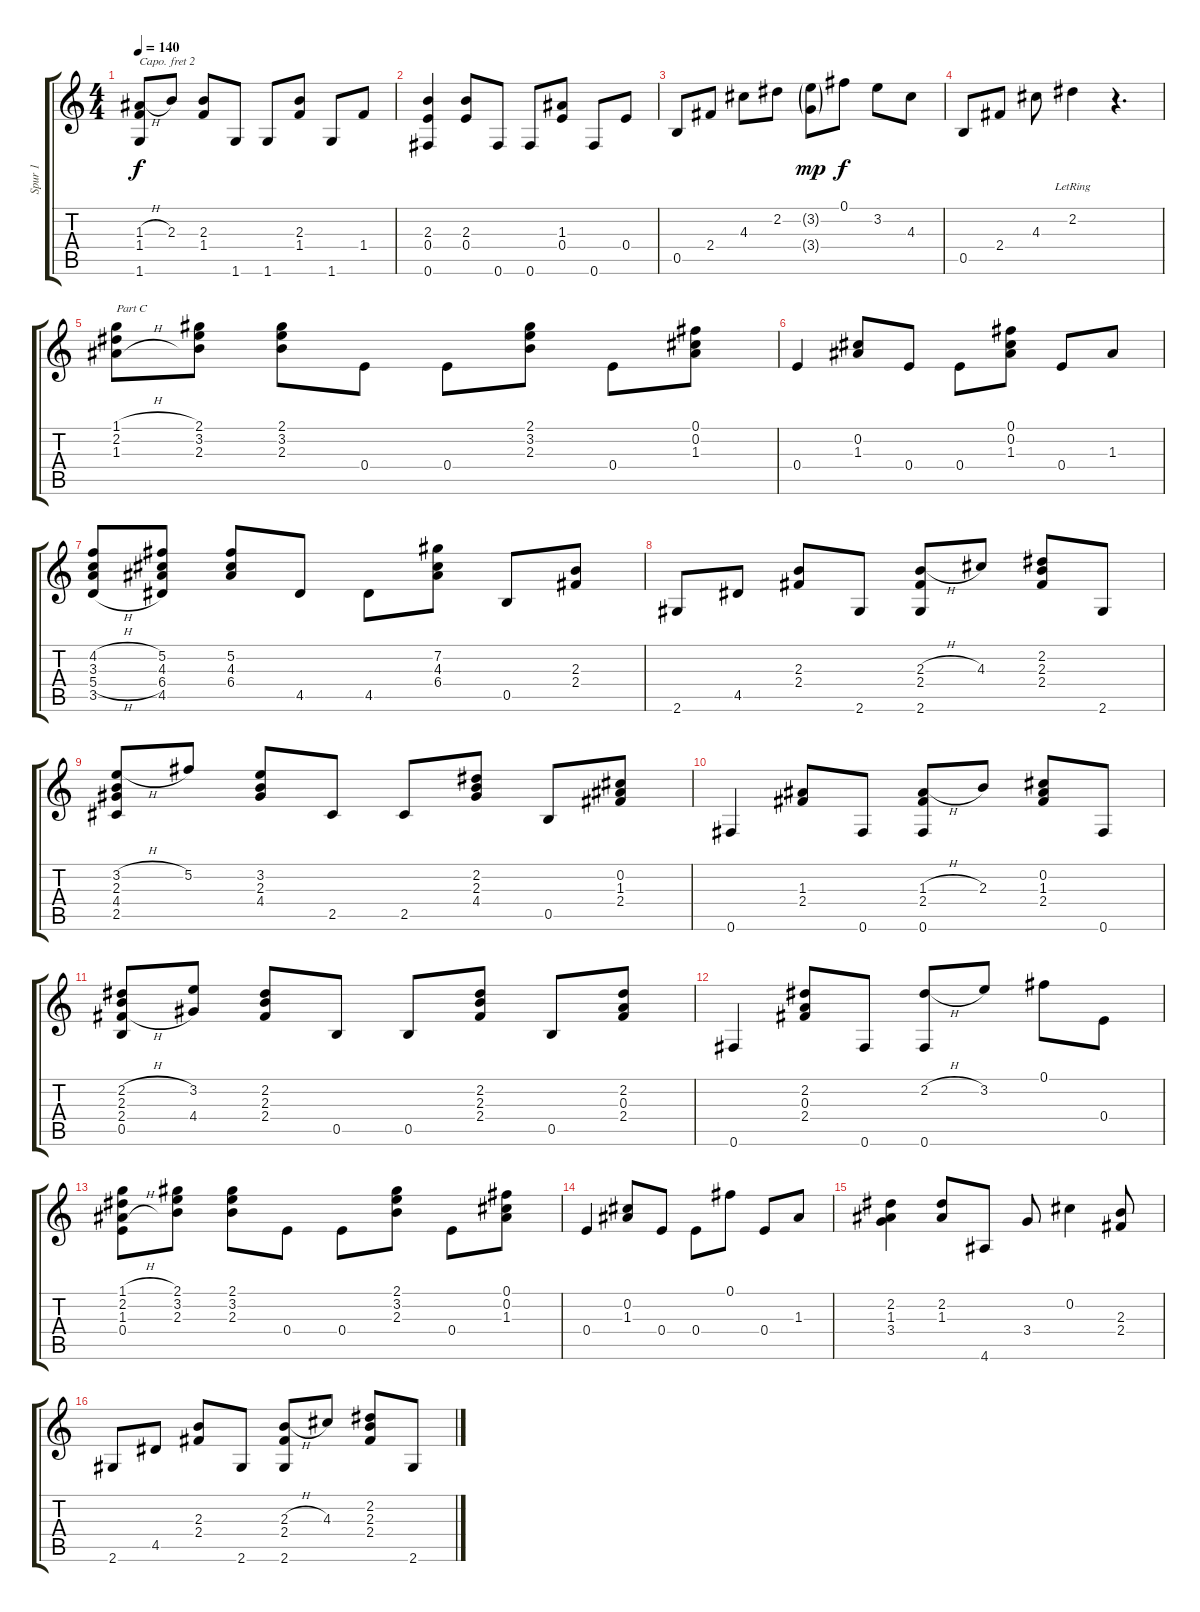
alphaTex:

\track ("Spur 1" "Spur 1") {instrument acousticguitarnylon}
\staff {score tabs}
\capo 2
\tuning (E4 B3 G3 D3 A2 E2) {hide}
\ts (4 4)
\tempo 140
\clef g2
\ks c
(1.3{h} 1.4 1.6).8{dy f} 2.3.8 (2.3 1.4).8 1.6.8 1.6.8 (2.3 1.4).8 1.6.8 1.4.8 |
(2.3 0.4 0.6).4 (2.3 0.4).8 0.6.8 0.6.8 (1.3 0.4).8 0.6.8 0.4.8 |
0.5.8 2.4.8 4.3.8 2.2.8 (3.2{g} 3.4{g}).8{dy mp} 0.1.8{dy f} 3.2.8 4.3.8 |
0.5.8 2.4.8 4.3.8 2.2{lr}.4 r.4{d} |
(1.1{h} 2.2{h} 1.3{h}).8{txt "Part C"} (2.1 3.2 2.3).8 (2.1 3.2 2.3).8 0.4.8 0.4.8 (2.1 3.2 2.3).8 0.4.8 (0.1 0.2 1.3).8 |
0.4.4 (0.2 1.3).8 0.4.8 0.4.8 (0.1 0.2 1.3).8 0.4.8 1.3.8 |
(4.2{h} 3.3{h} 5.4{h} 3.5{h}).8 (5.2 4.3 6.4 4.5).8 (5.2 4.3 6.4).8 4.5.8 4.5.8 (7.2 4.3 6.4).8 0.5.8 (2.3 2.4).8 |
2.6.8 4.5.8 (2.3 2.4).8 2.6.8 (2.3{h} 2.4 2.6).8 4.3.8 (2.2 2.3 2.4).8 2.6.8 |
(3.2{h} 2.3 4.4 2.5).8 5.2.8 (3.2 2.3 4.4).8 2.5.8 2.5.8 (2.2 2.3 4.4).8 0.5.8 (0.2 1.3 2.4).8 |
0.6.4 (1.3 2.4).8 0.6.8 (1.3{h} 2.4 0.6).8 2.3.8 (0.2 1.3 2.4).8 0.6.8 |
(2.2{h} 2.3 2.4{h} 0.5).8 (3.2 4.4).8 (2.2 2.3 2.4).8 0.5.8 0.5.8 (2.2 2.3 2.4).8 0.5.8 (2.2 0.3 2.4).8 |
0.6.4 (2.2 0.3 2.4).8 0.6.8 (2.2{h} 0.6).8 3.2.8 0.1.8 0.4.8 |
(1.1{h} 2.2{h} 1.3{h} 0.4).8 (2.1 3.2 2.3).8 (2.1 3.2 2.3).8 0.4.8 0.4.8 (2.1 3.2 2.3).8 0.4.8 (0.1 0.2 1.3).8 |
0.4.4 (0.2 1.3).8 0.4.8 0.4.8 0.1.8 0.4.8 1.3.8 |
(2.2 1.3 3.4).4 (2.2 1.3).8 4.6.8 3.4.8 0.2.4 (2.3 2.4).8 |
2.6.8 4.5.8 (2.3 2.4).8 2.6.8 (2.3{h} 2.4 2.6).8 4.3.8 (2.2 2.3 2.4).8 2.6.8
